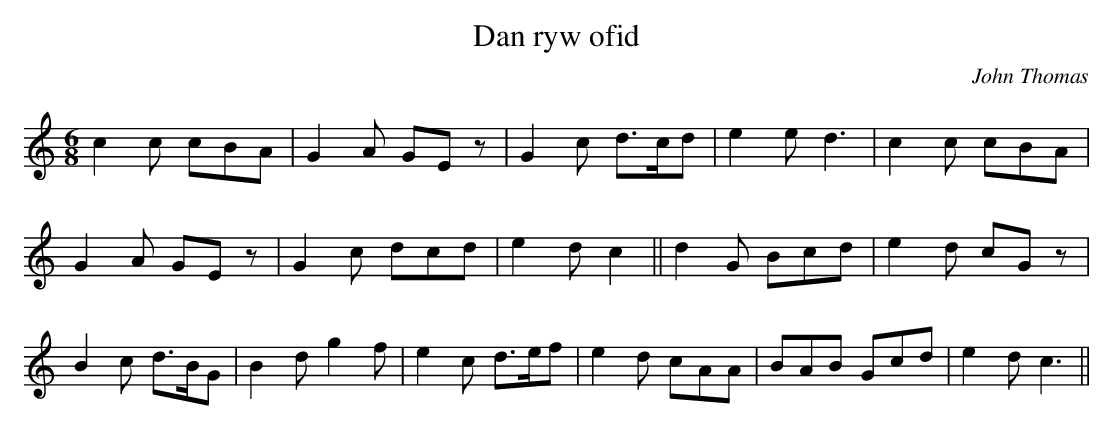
X:1
T:Dan ryw ofid
C:John Thomas
M:6/8
L:1/8
K:C
c2c cBA|G2A GEz|G2c d>cd|e2e d3|c2c cBA|
G2A GEz|G2c dcd|e2d c2||d2G Bcd|e2d cGz|
B2c d>BG|B2d g2-f|e2c d>ef|e2d cAA|BAB Gcd|e2d c3||
